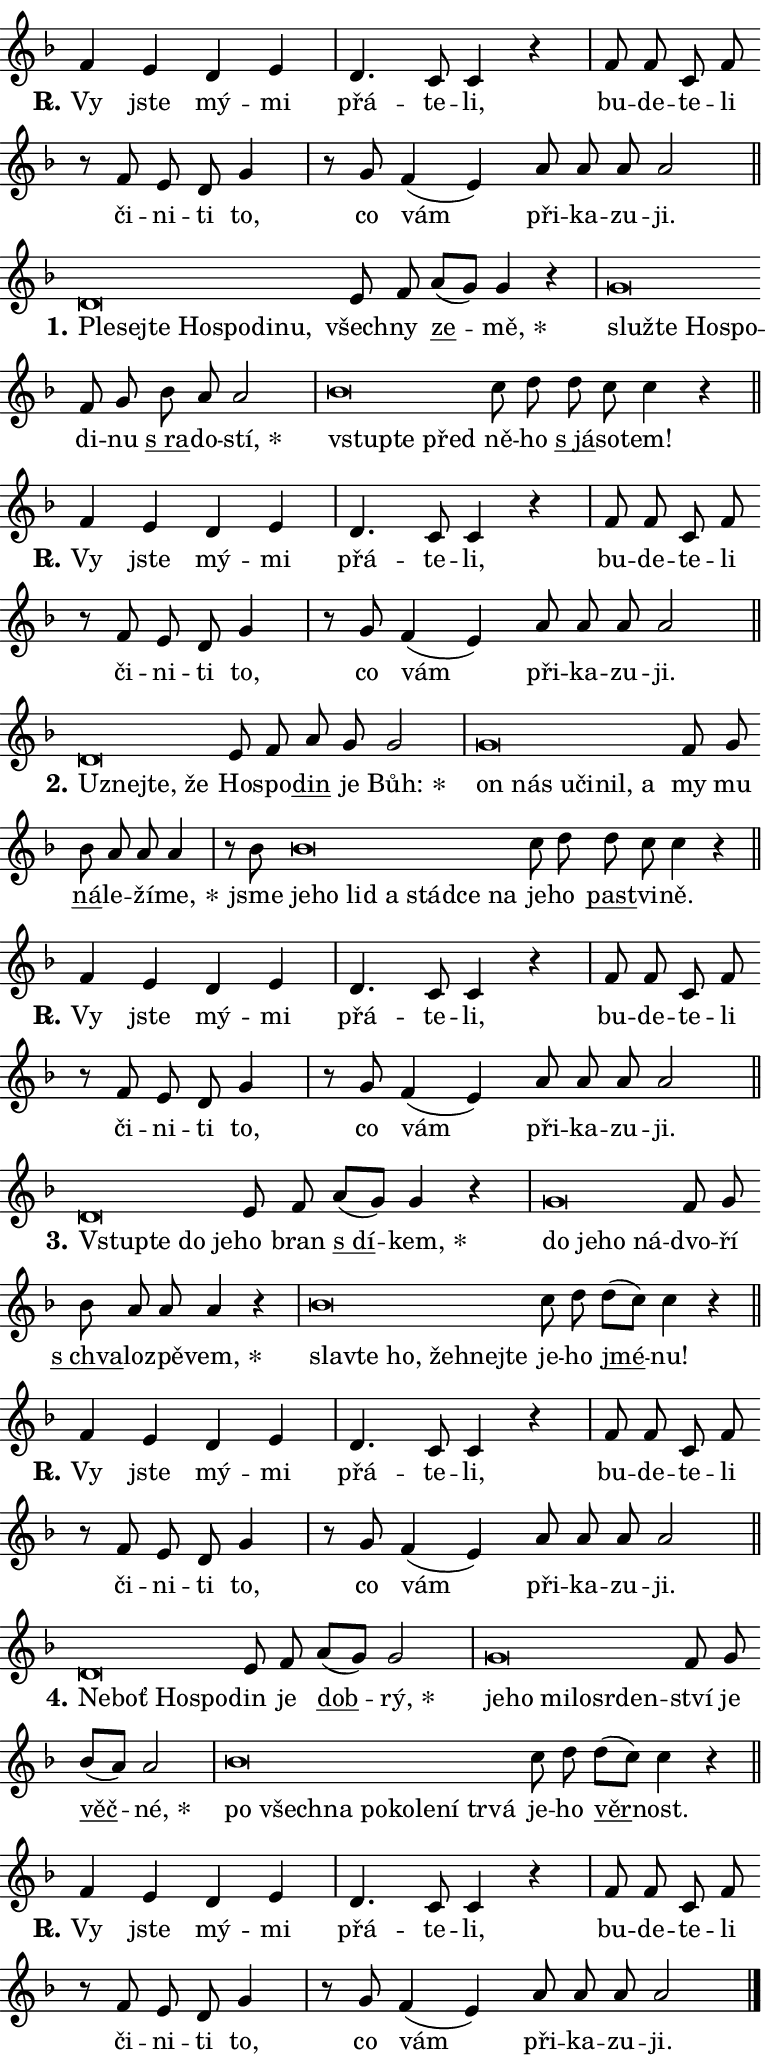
\version "2.24.0"
\header { tagline = "" }
\paper {
  indent = 0\cm
  top-margin = 0\cm
  right-margin = 0.13\cm % to fit lyric hyphens
  bottom-margin = 0\cm
  left-margin = 0\cm
  paper-width = 13\cm
  page-breaking = #ly:one-page-breaking
  system-system-spacing.basic-distance = #11
  score-system-spacing.basic-distance = #11
  ragged-last = ##f
}


%% Author: Thomas Morley
%% https://lists.gnu.org/archive/html/lilypond-user/2020-05/msg00002.html
#(define (line-position grob)
"Returns position of @var[grob} in current system:
   @code{'start}, if at first time-step
   @code{'end}, if at last time-step
   @code{'middle} otherwise
"
  (let* ((col (ly:item-get-column grob))
         (ln (ly:grob-object col 'left-neighbor))
         (rn (ly:grob-object col 'right-neighbor))
         (col-to-check-left (if (ly:grob? ln) ln col))
         (col-to-check-right (if (ly:grob? rn) rn col))
         (break-dir-left
           (and
             (ly:grob-property col-to-check-left 'non-musical #f)
             (ly:item-break-dir col-to-check-left)))
         (break-dir-right
           (and
             (ly:grob-property col-to-check-right 'non-musical #f)
             (ly:item-break-dir col-to-check-right))))
        (cond ((eqv? 1 break-dir-left) 'start)
              ((eqv? -1 break-dir-right) 'end)
              (else 'middle))))

#(define (tranparent-at-line-position vctor)
  (lambda (grob)
  "Relying on @code{line-position} select the relevant enry from @var{vctor}.
Used to determine transparency,"
    (case (line-position grob)
      ((end) (not (vector-ref vctor 0)))
      ((middle) (not (vector-ref vctor 1)))
      ((start) (not (vector-ref vctor 2))))))

noteHeadBreakVisibility =
#(define-music-function (break-visibility)(vector?)
"Makes @code{NoteHead}s transparent relying on @var{break-visibility}"
#{
  \override NoteHead.transparent =
    #(tranparent-at-line-position break-visibility)
#})

#(define delete-ledgers-for-transparent-note-heads
  (lambda (grob)
    "Reads whether a @code{NoteHead} is transparent.
If so this @code{NoteHead} is removed from @code{'note-heads} from
@var{grob}, which is supposed to be @code{LedgerLineSpanner}.
As a result ledgers are not printed for this @code{NoteHead}"
    (let* ((nhds-array (ly:grob-object grob 'note-heads))
           (nhds-list
             (if (ly:grob-array? nhds-array)
                 (ly:grob-array->list nhds-array)
                 '()))
           ;; Relies on the transparent-property being done before
           ;; Staff.LedgerLineSpanner.after-line-breaking is executed.
           ;; This is fragile ...
           (to-keep
             (remove
               (lambda (nhd)
                 (ly:grob-property nhd 'transparent #f))
               nhds-list)))
      ;; TODO find a better method to iterate over grob-arrays, similiar
      ;; to filter/remove etc for lists
      ;; For now rebuilt from scratch
      (set! (ly:grob-object grob 'note-heads)  '())
      (for-each
        (lambda (nhd)
          (ly:pointer-group-interface::add-grob grob 'note-heads nhd))
        to-keep))))

squashNotes = {
  \override NoteHead.X-extent = #'(-0.2 . 0.2)
  \override NoteHead.Y-extent = #'(-0.75 . 0)
  \override NoteHead.stencil =
    #(lambda (grob)
       (let ((pos (ly:grob-property grob 'staff-position)))
         (begin
           (if (< pos -7) (display "ERROR: Lower brevis then expected\n") (display ""))
           (if (<= pos -6) ly:text-interface::print ly:note-head::print))))
}
unSquashNotes = {
  \revert NoteHead.X-extent
  \revert NoteHead.Y-extent
  \revert NoteHead.stencil
}

hideNotes = \noteHeadBreakVisibility #begin-of-line-visible
unHideNotes = \noteHeadBreakVisibility #all-visible

% work-around for resetting accidentals
% https://lilypond.org/doc/v2.23/Documentation/notation/displaying-rhythms#unmetered-music
cadenzaMeasure = {
  \cadenzaOff
  \partial 1024 s1024
  \cadenzaOn
}

#(define-markup-command (accent layout props text) (markup?)
  "Underline accented syllable"
  (interpret-markup layout props
    #{\markup \override #'(offset . 4.3) \underline { #text }#}))

responsum = \markup \concat {
  "R" \hspace #-1.05 \path #0.1 #'((moveto 0 0.07) (lineto 0.9 0.8)) \hspace #0.05 "."
}

spaceSize = #0.6828661417322834 % exact space size for TeX Gyre Schola

\layout {
  \context {
    \Staff
    \remove "Time_signature_engraver"
    \override LedgerLineSpanner.after-line-breaking = #delete-ledgers-for-transparent-note-heads
  }
  \context {
    \Lyrics {
      \override LyricSpace.minimum-distance = \spaceSize
      \override LyricText.font-name = #"TeX Gyre Schola"
      \override LyricText.font-size = 1
      \override StanzaNumber.font-name = #"TeX Gyre Schola Bold"
      \override StanzaNumber.font-size = 1
    }
  }
  \context {
    \Score 
    \override NoteHead.text =
      #(lambda (grob) 
        (let ((pos (ly:grob-property grob 'staff-position)))
          #{\markup {
            \combine
              \halign #-0.55 \raise #(if (= pos -6) 0 0.5) \override #'(thickness . 2) \draw-line #'(3.2 . 0)
              \musicglyph "noteheads.sM1"
          }#}))
  }
}

% magnetic-lyrics.ily
%
%   written by
%     Jean Abou Samra <jean@abou-samra.fr>
%     Werner Lemberg <wl@gnu.org>
%
%   adapted by
%     Jiri Hon <jiri.hon@gmail.com>
%
% Version 2022-Apr-15

% https://www.mail-archive.com/lilypond-user@gnu.org/msg149350.html

#(define (Left_hyphen_pointer_engraver context)
   "Collect syllable-hyphen-syllable occurrences in lyrics and store
them in properties.  This engraver only looks to the left.  For
example, if the lyrics input is @code{foo -- bar}, it does the
following.

@itemize @bullet
@item
Set the @code{text} property of the @code{LyricHyphen} grob between
@q{foo} and @q{bar} to @code{foo}.

@item
Set the @code{left-hyphen} property of the @code{LyricText} grob with
text @q{foo} to the @code{LyricHyphen} grob between @q{foo} and
@q{bar}.
@end itemize

Use this auxiliary engraver in combination with the
@code{lyric-@/text::@/apply-@/magnetic-@/offset!} hook."
   (let ((hyphen #f)
         (text #f))
     (make-engraver
      (acknowledgers
       ((lyric-syllable-interface engraver grob source-engraver)
        (set! text grob)))
      (end-acknowledgers
       ((lyric-hyphen-interface engraver grob source-engraver)
        ;(when (not (grob::has-interface grob 'lyric-space-interface))
          (set! hyphen grob)));)
      ((stop-translation-timestep engraver)
       (when (and text hyphen)
         (ly:grob-set-object! text 'left-hyphen hyphen))
       (set! text #f)
       (set! hyphen #f)))))

#(define (lyric-text::apply-magnetic-offset! grob)
   "If the space between two syllables is less than the value in
property @code{LyricText@/.details@/.squash-threshold}, move the right
syllable to the left so that it gets concatenated with the left
syllable.

Use this function as a hook for
@code{LyricText@/.after-@/line-@/breaking} if the
@code{Left_@/hyphen_@/pointer_@/engraver} is active."
   (let ((hyphen (ly:grob-object grob 'left-hyphen #f)))
     (when hyphen
       (let ((left-text (ly:spanner-bound hyphen LEFT)))
         (when (grob::has-interface left-text 'lyric-syllable-interface)
           (let* ((common (ly:grob-common-refpoint grob left-text X))
                  (this-x-ext (ly:grob-extent grob common X))
                  (left-x-ext
                   (begin
                     ;; Trigger magnetism for left-text.
                     (ly:grob-property left-text 'after-line-breaking)
                     (ly:grob-extent left-text common X)))
                  ;; `delta` is the gap width between two syllables.
                  (delta (- (interval-start this-x-ext)
                            (interval-end left-x-ext)))
                  (details (ly:grob-property grob 'details))
                  (threshold (assoc-get 'squash-threshold details 0.2)))
             (when (< delta threshold)
               (let* (;; We have to manipulate the input text so that
                      ;; ligatures crossing syllable boundaries are not
                      ;; disabled.  For languages based on the Latin
                      ;; script this is essentially a beautification.
                      ;; However, for non-Western scripts it can be a
                      ;; necessity.
                      (lt (ly:grob-property left-text 'text))
                      (rt (ly:grob-property grob 'text))
                      (is-space (grob::has-interface hyphen 'lyric-space-interface))
                      (space (if is-space " " ""))
                      (extra-delta (if is-space spaceSize 0))
                      ;; Append new syllable.
                      (ltrt-space (if (and (string? lt) (string? rt))
                                (string-append lt space rt)
                                (make-concat-markup (list lt space rt))))
                      ;; Right-align `ltrt` to the right side.
                      (ltrt-space-markup (grob-interpret-markup
                               grob
                               (make-translate-markup
                                (cons (interval-length this-x-ext) 0)
                                (make-right-align-markup ltrt-space)))))
                 (begin
                   ;; Don't print `left-text`.
                   (ly:grob-set-property! left-text 'stencil #f)
                   ;; Set text and stencil (which holds all collected
                   ;; syllables so far) and shift it to the left.
                   (ly:grob-set-property! grob 'text ltrt-space)
                   (ly:grob-set-property! grob 'stencil ltrt-space-markup)
                   (ly:grob-translate-axis! grob (- (- delta extra-delta)) X))))))))))


#(define (lyric-hyphen::displace-bounds-first grob)
   ;; Make very sure this callback isn't triggered too early.
   (let ((left (ly:spanner-bound grob LEFT))
         (right (ly:spanner-bound grob RIGHT)))
     (ly:grob-property left 'after-line-breaking)
     (ly:grob-property right 'after-line-breaking)
     (ly:lyric-hyphen::print grob)))

squashThreshold = #0.4

\layout {
  \context {
    \Lyrics
    \consists #Left_hyphen_pointer_engraver
    \override LyricText.after-line-breaking =
      #lyric-text::apply-magnetic-offset!
    \override LyricHyphen.stencil = #lyric-hyphen::displace-bounds-first
    \override LyricText.details.squash-threshold = \squashThreshold
    \override LyricHyphen.minimum-distance = 0
    \override LyricHyphen.minimum-length = \squashThreshold
  }
}

squashText = \override LyricText.details.squash-threshold = 9999
unSquashText = \override LyricText.details.squash-threshold = \squashThreshold

leftText = \override LyricText.self-alignment-X = #LEFT
unLeftText = \revert LyricText.self-alignment-X

starOffset = #(lambda (grob) 
                (let ((x_offset (ly:self-alignment-interface::aligned-on-x-parent grob)))
                  (if (= x_offset 0) 0 (+ x_offset 1.2))))

star = #(define-music-function (syllable)(string?)
"Append star separator at the end of a syllable"
#{
  \once \override LyricText.X-offset = #starOffset
  \lyricmode { \markup {
    #syllable
    \override #'((font-name . "TeX Gyre Schola Bold")) \hspace #0.2 \lower #0.65 \larger "*"
  } }
#})

starAccent = #(define-music-function (syllable)(string?)
"Append star separator at the end of a syllable and make accent"
#{
  \once \override LyricText.X-offset = #starOffset
  \lyricmode { \markup {
    \accent #syllable
    \override #'((font-name . "TeX Gyre Schola Bold")) \hspace #0.2 \lower #0.65 \larger "*"
  } }
#})

breath = #(define-music-function (syllable)(string?)
"Append breathing indicator at the end of a syllable"
#{
  \lyricmode { \markup { #syllable "+" } }
#})

optionalBreath = #(define-music-function (syllable)(string?)
"Append optional breathing indicator at the end of a syllable"
#{
  \lyricmode { \markup { #syllable "(+)" } }
#})


\score {
    <<
        \new Voice = "melody" { \cadenzaOn \key f \major \relative { f'4 e d e \cadenzaMeasure \bar "|" d4. c8 c4 r \cadenzaMeasure \bar "|" f8 f c f \bar "" r f e d g4 \cadenzaMeasure \bar "|" r8 g f4( e) \bar "" a8 a a a2 \cadenzaMeasure \bar "||" \break } }
        \new Lyrics \lyricsto "melody" { \lyricmode { \set stanza = \responsum
Vy jste mý -- mi přá -- te -- li, bu -- de -- te -- li či -- ni -- ti to, co vám při -- ka -- zu -- ji. } }
    >>
    \layout {}
}

\score {
    <<
        \new Voice = "melody" { \cadenzaOn \key f \major \relative { \squashNotes d'\breve*1/16 \hideNotes \breve*1/16 \bar "" \breve*1/16 \bar "" \breve*1/16 \bar "" \breve*1/16 \bar "" \breve*1/16 \breve*1/16 \bar "" \unHideNotes \unSquashNotes e8 f \bar "" a[( g)] g4 r \cadenzaMeasure \bar "|" \squashNotes g\breve*1/16 \hideNotes \breve*1/16 \bar "" \breve*1/16 \breve*1/16 \bar "" \unHideNotes \unSquashNotes f8 g \bar "" bes a a2 \cadenzaMeasure \bar "|" \squashNotes bes\breve*1/16 \hideNotes \breve*1/16 \breve*1/16 \bar "" \unHideNotes \unSquashNotes c8 d \bar "" d c c4 r \cadenzaMeasure \bar "||" \break } }
        \new Lyrics \lyricsto "melody" { \lyricmode { \set stanza = "1."
\leftText Ple -- \squashText sej -- te Ho -- spo -- di -- nu, \unLeftText \unSquashText všech -- ny \markup \accent ze -- \star mě, \leftText služ -- \squashText te Ho -- spo -- \unLeftText \unSquashText di -- nu \markup \accent "s ra" -- do -- \star stí, \leftText vstup -- \squashText te před \unLeftText \unSquashText ně -- ho \markup \accent "s já" -- so -- tem! } }
    >>
    \layout {}
}

\score {
    <<
        \new Voice = "melody" { \cadenzaOn \key f \major \relative { f'4 e d e \cadenzaMeasure \bar "|" d4. c8 c4 r \cadenzaMeasure \bar "|" f8 f c f \bar "" r f e d g4 \cadenzaMeasure \bar "|" r8 g f4( e) \bar "" a8 a a a2 \cadenzaMeasure \bar "||" \break } }
        \new Lyrics \lyricsto "melody" { \lyricmode { \set stanza = \responsum
Vy jste mý -- mi přá -- te -- li, bu -- de -- te -- li či -- ni -- ti to, co vám při -- ka -- zu -- ji. } }
    >>
    \layout {}
}

\score {
    <<
        \new Voice = "melody" { \cadenzaOn \key f \major \relative { \squashNotes d'\breve*1/16 \hideNotes \breve*1/16 \bar "" \breve*1/16 \breve*1/16 \bar "" \unHideNotes \unSquashNotes e8 f \bar "" a g g2 \cadenzaMeasure \bar "|" \squashNotes g\breve*1/16 \hideNotes \breve*1/16 \bar "" \breve*1/16 \bar "" \breve*1/16 \bar "" \breve*1/16 \breve*1/16 \bar "" \unHideNotes \unSquashNotes f8 g \bar "" bes a a a4 \cadenzaMeasure \bar "|" r8 bes \squashNotes bes\breve*1/16 \hideNotes \breve*1/16 \bar "" \breve*1/16 \bar "" \breve*1/16 \bar "" \breve*1/16 \bar "" \breve*1/16 \breve*1/16 \bar "" \unHideNotes \unSquashNotes c8 d \bar "" d c c4 r \cadenzaMeasure \bar "||" \break } }
        \new Lyrics \lyricsto "melody" { \lyricmode { \set stanza = "2."
\leftText U -- \squashText znej -- te, že \unLeftText \unSquashText Ho -- spo -- \markup \accent din je \star Bůh: \leftText on \squashText nás u -- či -- nil, a \unLeftText \unSquashText my mu \markup \accent ná -- le -- ží -- \star me, jsme \leftText je -- \squashText ho lid a stád -- ce na \unLeftText \unSquashText je -- ho \markup \accent past -- vi -- ně. } }
    >>
    \layout {}
}

\score {
    <<
        \new Voice = "melody" { \cadenzaOn \key f \major \relative { f'4 e d e \cadenzaMeasure \bar "|" d4. c8 c4 r \cadenzaMeasure \bar "|" f8 f c f \bar "" r f e d g4 \cadenzaMeasure \bar "|" r8 g f4( e) \bar "" a8 a a a2 \cadenzaMeasure \bar "||" \break } }
        \new Lyrics \lyricsto "melody" { \lyricmode { \set stanza = \responsum
Vy jste mý -- mi přá -- te -- li, bu -- de -- te -- li či -- ni -- ti to, co vám při -- ka -- zu -- ji. } }
    >>
    \layout {}
}

\score {
    <<
        \new Voice = "melody" { \cadenzaOn \key f \major \relative { \squashNotes d'\breve*1/16 \hideNotes \breve*1/16 \bar "" \breve*1/16 \breve*1/16 \bar "" \unHideNotes \unSquashNotes e8 f \bar "" a[( g)] g4 r \cadenzaMeasure \bar "|" \squashNotes g\breve*1/16 \hideNotes \breve*1/16 \bar "" \breve*1/16 \breve*1/16 \bar "" \unHideNotes \unSquashNotes f8 g \bar "" bes a a a4 r \cadenzaMeasure \bar "|" \squashNotes bes\breve*1/16 \hideNotes \breve*1/16 \bar "" \breve*1/16 \bar "" \breve*1/16 \bar "" \breve*1/16 \breve*1/16 \bar "" \unHideNotes \unSquashNotes c8 d \bar "" d[( c)] c4 r \cadenzaMeasure \bar "||" \break } }
        \new Lyrics \lyricsto "melody" { \lyricmode { \set stanza = "3."
\leftText Vstup -- \squashText te do je -- \unLeftText \unSquashText ho bran \markup \accent "s dí" -- \star kem, \leftText do \squashText je -- ho ná -- \unLeftText \unSquashText dvo -- ří \markup \accent "s chva" -- lo -- zpě -- \star vem, \leftText sla -- \squashText vte ho, žeh -- nej -- te \unLeftText \unSquashText je -- ho \markup \accent jmé -- nu! } }
    >>
    \layout {}
}

\score {
    <<
        \new Voice = "melody" { \cadenzaOn \key f \major \relative { f'4 e d e \cadenzaMeasure \bar "|" d4. c8 c4 r \cadenzaMeasure \bar "|" f8 f c f \bar "" r f e d g4 \cadenzaMeasure \bar "|" r8 g f4( e) \bar "" a8 a a a2 \cadenzaMeasure \bar "||" \break } }
        \new Lyrics \lyricsto "melody" { \lyricmode { \set stanza = \responsum
Vy jste mý -- mi přá -- te -- li, bu -- de -- te -- li či -- ni -- ti to, co vám při -- ka -- zu -- ji. } }
    >>
    \layout {}
}

\score {
    <<
        \new Voice = "melody" { \cadenzaOn \key f \major \relative { \squashNotes d'\breve*1/16 \hideNotes \breve*1/16 \bar "" \breve*1/16 \breve*1/16 \bar "" \unHideNotes \unSquashNotes e8 f \bar "" a[( g)] g2 \cadenzaMeasure \bar "|" \squashNotes g\breve*1/16 \hideNotes \breve*1/16 \bar "" \breve*1/16 \bar "" \breve*1/16 \bar "" \breve*1/16 \breve*1/16 \bar "" \unHideNotes \unSquashNotes f8 g \bar "" bes[( a)] a2 \cadenzaMeasure \bar "|" \squashNotes bes\breve*1/16 \hideNotes \breve*1/16 \bar "" \breve*1/16 \bar "" \breve*1/16 \bar "" \breve*1/16 \bar "" \breve*1/16 \bar "" \breve*1/16 \bar "" \breve*1/16 \breve*1/16 \bar "" \unHideNotes \unSquashNotes c8 d \bar "" d[( c)] c4 r \cadenzaMeasure \bar "||" \break } }
        \new Lyrics \lyricsto "melody" { \lyricmode { \set stanza = "4."
\leftText Ne -- \squashText boť Ho -- spo -- \unLeftText \unSquashText din je \markup \accent dob -- \star rý, \leftText je -- \squashText ho mi -- lo -- sr -- den -- \unLeftText \unSquashText ství je \markup \accent věč -- \star né, \leftText po \squashText všech -- na po -- ko -- le -- ní tr -- vá \unLeftText \unSquashText je -- ho \markup \accent věr -- nost. } }
    >>
    \layout {}
}

\score {
    <<
        \new Voice = "melody" { \cadenzaOn \key f \major \relative { f'4 e d e \cadenzaMeasure \bar "|" d4. c8 c4 r \cadenzaMeasure \bar "|" f8 f c f \bar "" r f e d g4 \cadenzaMeasure \bar "|" r8 g f4( e) \bar "" a8 a a a2 \cadenzaMeasure \bar "||" \break } \bar "|." }
        \new Lyrics \lyricsto "melody" { \lyricmode { \set stanza = \responsum
Vy jste mý -- mi přá -- te -- li, bu -- de -- te -- li či -- ni -- ti to, co vám při -- ka -- zu -- ji. } }
    >>
    \layout {}
}
